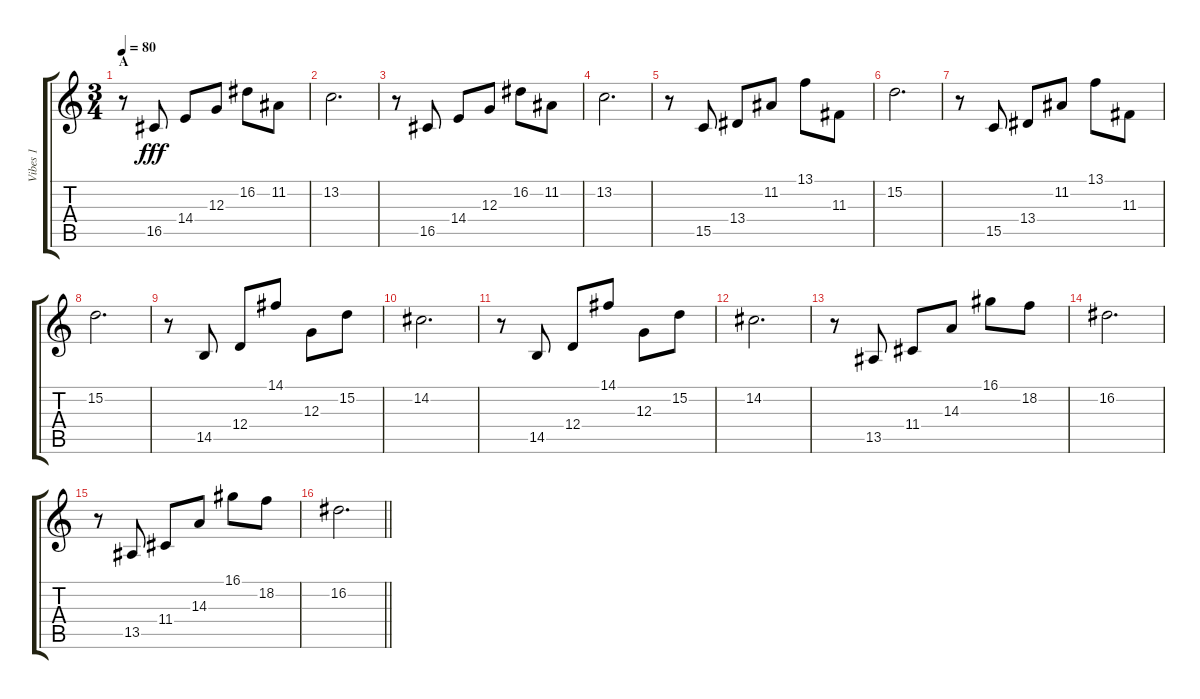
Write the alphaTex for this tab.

\track ("Vibes 1" "Vibes 1") {instrument vibraphone}
\staff {score tabs}
\tuning (E4 B3 G3 D3 A2 E2) {hide}
\ts (3 4)
\section ("" "A")
\tempo 80
\clef g2
\ks c
r.8{dy fff instrument vibraphone} 16.5.8 14.4.8 12.3.8 16.2.8 11.2.8 |
13.2.2{d} |
r.8 16.5.8 14.4.8 12.3.8 16.2.8 11.2.8 |
13.2.2{d} |
r.8 15.5.8 13.4.8 11.2.8 13.1.8 11.3.8 |
15.2.2{d} |
r.8 15.5.8 13.4.8 11.2.8 13.1.8 11.3.8 |
15.2.2{d} |
r.8 14.5.8 12.4.8 14.1.8 12.3.8 15.2.8 |
14.2.2{d} |
r.8 14.5.8 12.4.8 14.1.8 12.3.8 15.2.8 |
14.2.2{d} |
r.8 13.5.8 11.4.8 14.3.8 16.1.8 18.2.8 |
16.2.2{d} |
r.8 13.5.8 11.4.8 14.3.8 16.1.8 18.2.8 |
\barLineRight lightlight
16.2.2{d}
